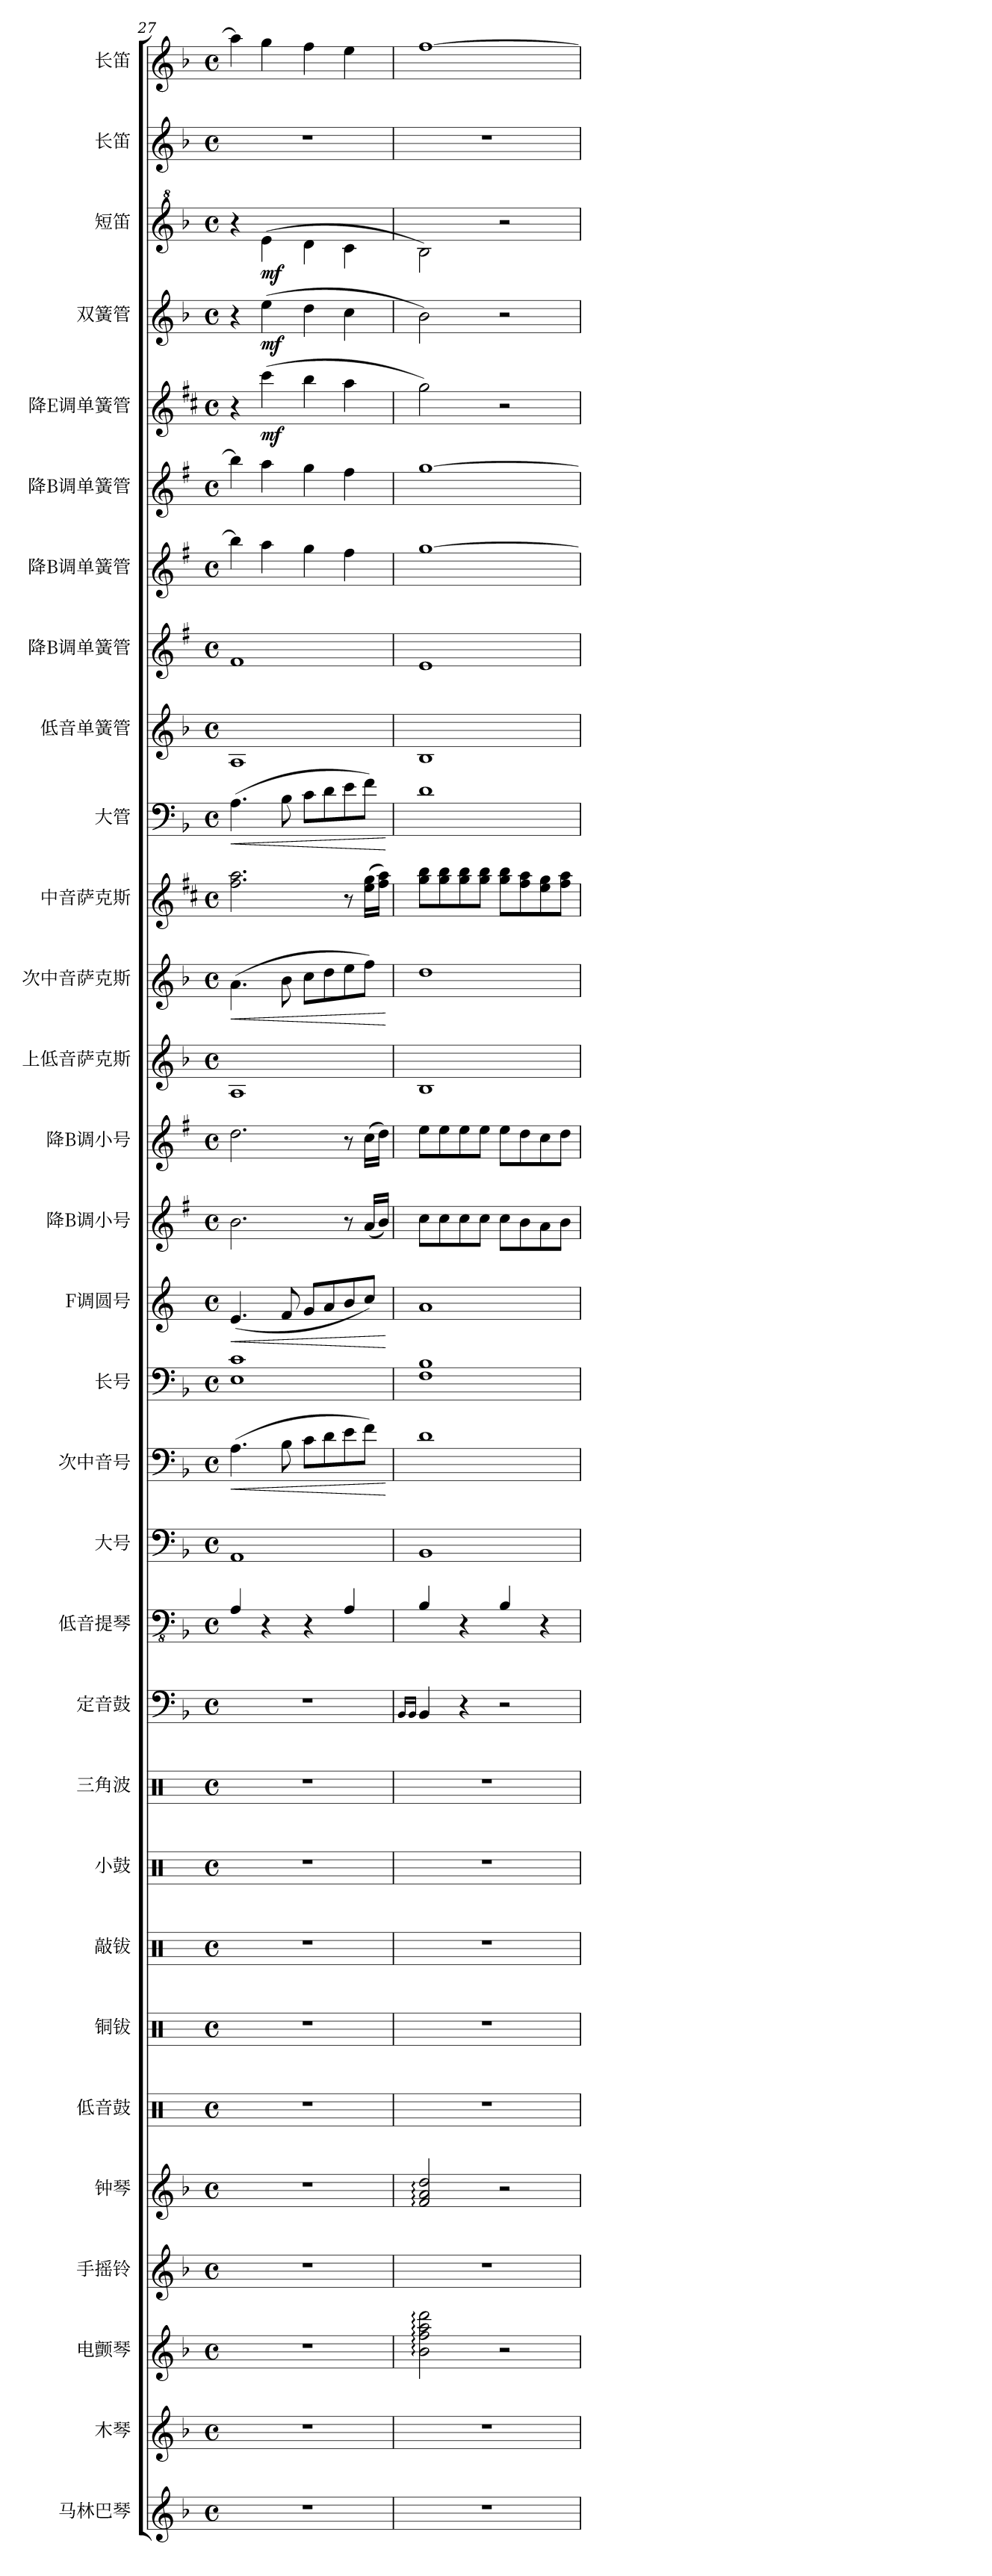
**kern	**kern	**kern	**kern	**kern	**kern	**kern	**kern	**kern	**kern	**kern	**kern	**kern	**kern	**dynam	**kern	**kern	**dynam	**kern	**kern	**kern	**kern	**dynam	**kern	**kern	**dynam	**kern	**kern	**kern	**kern	**kern	**dynam	**kern	**dynam	**kern	**dynam	**kern	**kern
*part31	*part30	*part29	*part28	*part27	*part26	*part25	*part24	*part23	*part22	*part21	*part20	*part19	*part18	*part18	*part17	*part16	*part16	*part15	*part14	*part13	*part12	*part12	*part11	*part10	*part10	*part9	*part8	*part7	*part6	*part5	*part5	*part4	*part4	*part3	*part3	*part2	*part1
*staff31	*staff30	*staff29	*staff28	*staff27	*staff26	*staff25	*staff24	*staff23	*staff22	*staff21	*staff20	*staff19	*staff18	*staff18	*staff17	*staff16	*staff16	*staff15	*staff14	*staff13	*staff12	*staff12	*staff11	*staff10	*staff10	*staff9	*staff8	*staff7	*staff6	*staff5	*staff5	*staff4	*staff4	*staff3	*staff3	*staff2	*staff1
*I"马林巴琴	*I"木琴	*I"电颤琴	*I"手摇铃	*I"钟琴	*I"低音鼓	*I"铜钹	*I"敲钹	*I"小鼓	*I"三角波	*I"定音鼓	*I"低音提琴	*I"大号	*I"次中音号	*	*I"长号	*I"F调圆号	*	*I"降B调小号	*I"降B调小号	*I"上低音萨克斯	*I"次中音萨克斯	*	*I"中音萨克斯	*I"大管	*	*I"低音单簧管	*I"降B调单簧管	*I"降B调单簧管	*I"降B调单簧管	*I"降E调单簧管	*	*I"双簧管	*	*I"短笛	*	*I"长笛	*I"长笛
*clefG2	*clefG2	*clefG2	*clefG2	*clefG2	*clefX	*clefX	*clefX	*clefX	*clefX	*clefF4	*clefFv4	*clefF4	*clefF4	*	*clefF4	*clefG2	*	*clefG2	*clefG2	*clefG2	*clefG2	*	*clefG2	*clefF4	*	*clefG2	*clefG2	*clefG2	*clefG2	*clefG2	*	*clefG2	*	*clefG^2	*	*clefG2	*clefG2
*	*ITrd-7c-12	*	*	*ITrd-14c-24	*	*	*	*	*	*	*ITrd7c12	*	*	*	*	*ITrd4c7	*	*ITrd1c2	*ITrd1c2	*ITrd12c21	*ITrd8c14	*	*ITrd5c9	*	*	*ITrd8c14	*ITrd1c2	*ITrd1c2	*ITrd1c2	*ITrd-2c-3	*	*	*	*ITrd-7c-12	*	*	*
*k[b-]	*k[b-]	*k[b-]	*k[b-]	*k[b-]	*k[]	*k[]	*k[]	*k[]	*k[]	*k[b-]	*k[b-]	*k[b-]	*k[b-]	*	*k[b-]	*k[b-]	*	*k[b-]	*k[b-]	*k[b-]	*k[b-]	*	*k[b-]	*k[b-]	*	*k[b-]	*k[b-]	*k[b-]	*k[b-]	*k[b-]	*	*k[b-]	*	*k[b-]	*	*k[b-]	*k[b-]
*M4/4	*M4/4	*M4/4	*M4/4	*M4/4	*M4/4	*M4/4	*M4/4	*M4/4	*M4/4	*M4/4	*M4/4	*M4/4	*M4/4	*	*M4/4	*M4/4	*	*M4/4	*M4/4	*M4/4	*M4/4	*	*M4/4	*M4/4	*	*M4/4	*M4/4	*M4/4	*M4/4	*M4/4	*	*M4/4	*	*M4/4	*	*M4/4	*M4/4
*met(c)	*met(c)	*met(c)	*met(c)	*met(c)	*met(c)	*met(c)	*met(c)	*met(c)	*met(c)	*met(c)	*met(c)	*met(c)	*met(c)	*	*met(c)	*met(c)	*	*met(c)	*met(c)	*met(c)	*met(c)	*	*met(c)	*met(c)	*	*met(c)	*met(c)	*met(c)	*met(c)	*met(c)	*	*met(c)	*	*met(c)	*	*met(c)	*met(c)
=27	=27	=27	=27	=27	=27	=27	=27	=27	=27	=27	=27	=27	=27	=27	=27	=27	=27	=27	=27	=27	=27	=27	=27	=27	=27	=27	=27	=27	=27	=27	=27	=27	=27	=27	=27	=27	=27
!	!	!	!	!	!	!	!	!	!	!	!	!	!	!LO:HP:b	!	!	!LO:HP:b	!	!	!	!	!LO:HP:b	!	!	!LO:HP:b	!	!	!	!	!	!	!	!	!	!	!	!
1r	1r	1r	1r	1r	1r	1r	1r	1r	1r	1r	4AAA/	1AA	(4.A\	<	1E 1c	(4.A/	<	2.a\	2.cc\	1AA	(4.A\	<	2.a\ 2.cc\	(4.A\	<	1AA	1e	4aa\]	4aa\]	4r	.	4r	.	4r	.	1r	4aa\]
!	!	!	!	!	!	!	!	!	!	!	!	!	!	!	!	!	!	!	!	!	!	!	!	!	!	!	!	!	!	!	!LO:DY:b	!	!LO:DY:b	!	!LO:DY:b	!	!
.	.	.	.	.	.	.	.	.	.	.	4r	.	.	.	.	.	.	.	.	.	.	.	.	.	.	.	.	4gg\	4gg\	(4eee\	mf	(4ee\	mf	(4eee\	mf	.	4gg\
.	.	.	.	.	.	.	.	.	.	.	.	.	8B-\	.	.	8B-/	.	.	.	.	8B-\	.	.	8B-\	.	.	.	.	.	.	.	.	.	.	.	.	.
.	.	.	.	.	.	.	.	.	.	.	4r	.	8c\L	.	.	8c/L	.	.	.	.	8c\L	.	.	8c\L	.	.	.	4ff\	4ff\	4ddd\	.	4dd\	.	4ddd\	.	.	4ff\
.	.	.	.	.	.	.	.	.	.	.	.	.	8d\	.	.	8d/	.	.	.	.	8d\	.	.	8d\	.	.	.	.	.	.	.	.	.	.	.	.	.
.	.	.	.	.	.	.	.	.	.	.	4AAA/	.	8e\	.	.	8e/	.	8r	8r	.	8e\	.	8r	8e\	.	.	.	4ee\	4ee\	4ccc\	.	4cc\	.	4ccc\	.	.	4ee\
.	.	.	.	.	.	.	.	.	.	.	.	.	8f\J)	.	.	8f/J)	.	(16g/LL	(16b-\LL	.	8f\J)	.	(16g\ 16b-\LL	8f\J)	.	.	.	.	.	.	.	.	.	.	.	.	.
.	.	.	.	.	.	.	.	.	.	.	.	.	.	.	.	.	.	16a/JJ)	16cc\JJ)	.	.	.	16a\ 16cc\JJ)	.	.	.	.	.	.	.	.	.	.	.	.	.	.
.	.	.	.	.	.	.	.	.	.	.	.	.	.	[	.	.	[	.	.	.	.	[	.	.	[	.	.	.	.	.	.	.	.	.	.	.	.
=28	=28	=28	=28	=28	=28	=28	=28	=28	=28	=28	=28	=28	=28	=28	=28	=28	=28	=28	=28	=28	=28	=28	=28	=28	=28	=28	=28	=28	=28	=28	=28	=28	=28	=28	=28	=28	=28
.	.	.	.	.	.	.	.	.	.	16qBB-/LL	.	.	.	.	.	.	.	.	.	.	.	.	.	.	.	.	.	.	.	.	.	.	.	.	.	.	.
.	.	.	.	.	.	.	.	.	.	16qBB-/JJ	.	.	.	.	.	.	.	.	.	.	.	.	.	.	.	.	.	.	.	.	.	.	.	.	.	.	.
1r	1r	2b-\: 2ff\: 2aa\: 2ddd\:	1r	2fff/: 2aaa/: 2dddd/:	1r	1r	1r	1r	1r	4BB-/	4BBB-/	1BB-	1d	.	1F 1B-	1d	.	8b-\L	8dd\L	1BB-	1d	.	8b-\ 8dd\L	1d	.	1BB-	1d	[1ff	[1ff	2bb-\)	.	2b-\)	.	2bb-\)	.	1r	[1ff
.	.	.	.	.	.	.	.	.	.	.	.	.	.	.	.	.	.	8b-\	8dd\	.	.	.	8b-\ 8dd\	.	.	.	.	.	.	.	.	.	.	.	.	.	.
.	.	.	.	.	.	.	.	.	.	4r	4r	.	.	.	.	.	.	8b-\	8dd\	.	.	.	8b-\ 8dd\	.	.	.	.	.	.	.	.	.	.	.	.	.	.
.	.	.	.	.	.	.	.	.	.	.	.	.	.	.	.	.	.	8b-\J	8dd\J	.	.	.	8b-\ 8dd\J	.	.	.	.	.	.	.	.	.	.	.	.	.	.
.	.	2r	.	2r	.	.	.	.	.	2r	4BBB-/	.	.	.	.	.	.	8b-\L	8dd\L	.	.	.	8b-\ 8dd\L	.	.	.	.	.	.	2r	.	2r	.	2r	.	.	.
.	.	.	.	.	.	.	.	.	.	.	.	.	.	.	.	.	.	8a\	8cc\	.	.	.	8a\ 8cc\	.	.	.	.	.	.	.	.	.	.	.	.	.	.
.	.	.	.	.	.	.	.	.	.	.	4r	.	.	.	.	.	.	8g\	8b-\	.	.	.	8g\ 8b-\	.	.	.	.	.	.	.	.	.	.	.	.	.	.
.	.	.	.	.	.	.	.	.	.	.	.	.	.	.	.	.	.	8a\J	8cc\J	.	.	.	8a\ 8cc\J	.	.	.	.	.	.	.	.	.	.	.	.	.	.
=	=	=	=	=	=	=	=	=	=	=	=	=	=	=	=	=	=	=	=	=	=	=	=	=	=	=	=	=	=	=	=	=	=	=	=	=	=
*-	*-	*-	*-	*-	*-	*-	*-	*-	*-	*-	*-	*-	*-	*-	*-	*-	*-	*-	*-	*-	*-	*-	*-	*-	*-	*-	*-	*-	*-	*-	*-	*-	*-	*-	*-	*-	*-
